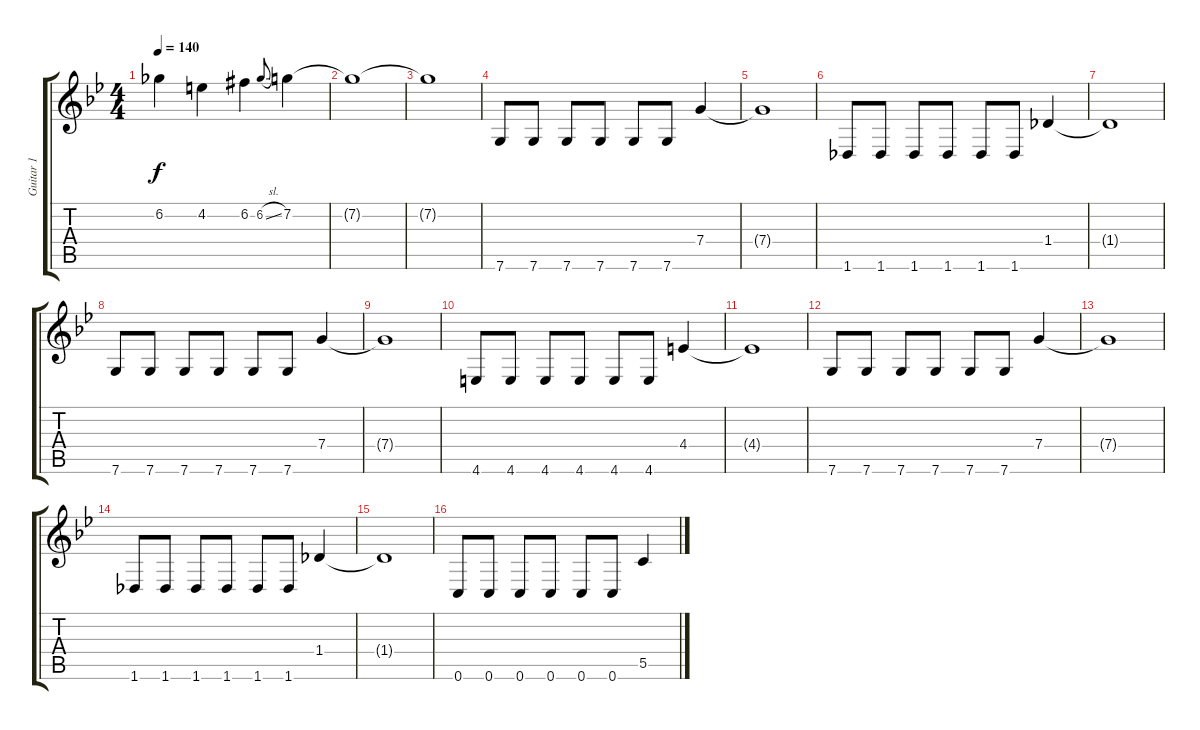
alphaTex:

\track ("Guitar 1" "Guitar 1") {instrument overdrivenguitar}
\staff {score tabs}
\tuning (E4 C4 G3 C3 G2 C2) {hide}
\ts (4 4)
\tempo 140
\clef g2
\ks gminor
6.2{t}.4{dy f} 4.2.4 6.2{acc #}.4 6.2{sl}.8{gr onbeat} 7.2.4 |
7.2{t}.1 |
7.2{t}.1 |
7.6.8 7.6.8 7.6.8 7.6.8 7.6.8 7.6.8 7.4.4 |
7.4{t}.1 |
1.6.8 1.6.8 1.6.8 1.6.8 1.6.8 1.6.8 1.4.4 |
1.4{t}.1 |
7.6.8 7.6.8 7.6.8 7.6.8 7.6.8 7.6.8 7.4.4 |
7.4{t}.1 |
4.6.8 4.6.8 4.6.8 4.6.8 4.6.8 4.6.8 4.4.4 |
4.4{t}.1 |
7.6.8 7.6.8 7.6.8 7.6.8 7.6.8 7.6.8 7.4.4 |
7.4{t}.1 |
1.6.8 1.6.8 1.6.8 1.6.8 1.6.8 1.6.8 1.4.4 |
1.4{t}.1 |
0.6.8 0.6.8 0.6.8 0.6.8 0.6.8 0.6.8 5.5.4
